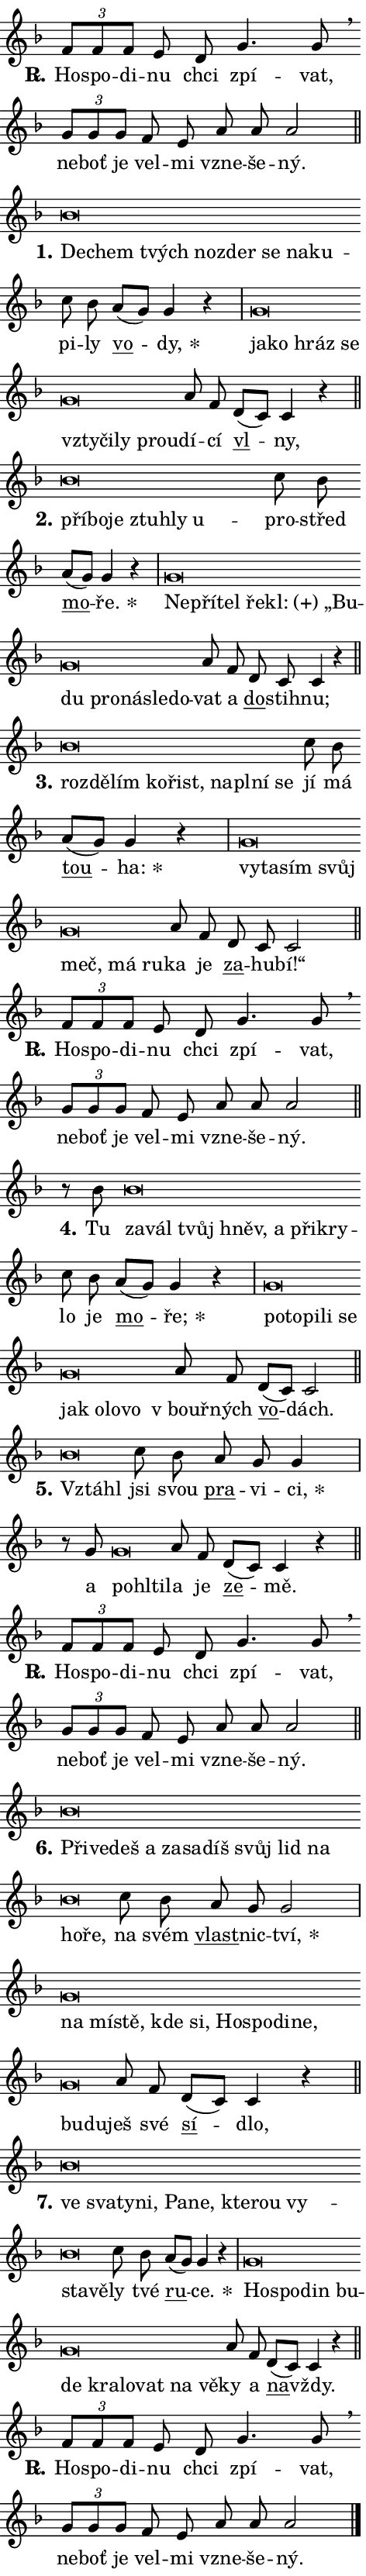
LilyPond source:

\version "2.24.0"
\header { tagline = "" }
\paper {
  indent = 0\cm
  top-margin = 0\cm
  right-margin = 0.13\cm % to fit lyric hyphens
  bottom-margin = 0\cm
  left-margin = 0\cm
  paper-width = 8\cm
  page-breaking = #ly:one-page-breaking
  system-system-spacing.basic-distance = #11
  score-system-spacing.basic-distance = #11
  ragged-last = ##f
}


%% Author: Thomas Morley
%% https://lists.gnu.org/archive/html/lilypond-user/2020-05/msg00002.html
#(define (line-position grob)
"Returns position of @var[grob} in current system:
   @code{'start}, if at first time-step
   @code{'end}, if at last time-step
   @code{'middle} otherwise
"
  (let* ((col (ly:item-get-column grob))
         (ln (ly:grob-object col 'left-neighbor))
         (rn (ly:grob-object col 'right-neighbor))
         (col-to-check-left (if (ly:grob? ln) ln col))
         (col-to-check-right (if (ly:grob? rn) rn col))
         (break-dir-left
           (and
             (ly:grob-property col-to-check-left 'non-musical #f)
             (ly:item-break-dir col-to-check-left)))
         (break-dir-right
           (and
             (ly:grob-property col-to-check-right 'non-musical #f)
             (ly:item-break-dir col-to-check-right))))
        (cond ((eqv? 1 break-dir-left) 'start)
              ((eqv? -1 break-dir-right) 'end)
              (else 'middle))))

#(define (tranparent-at-line-position vctor)
  (lambda (grob)
  "Relying on @code{line-position} select the relevant enry from @var{vctor}.
Used to determine transparency,"
    (case (line-position grob)
      ((end) (not (vector-ref vctor 0)))
      ((middle) (not (vector-ref vctor 1)))
      ((start) (not (vector-ref vctor 2))))))

noteHeadBreakVisibility =
#(define-music-function (break-visibility)(vector?)
"Makes @code{NoteHead}s transparent relying on @var{break-visibility}"
#{
  \override NoteHead.transparent =
    #(tranparent-at-line-position break-visibility)
#})

#(define delete-ledgers-for-transparent-note-heads
  (lambda (grob)
    "Reads whether a @code{NoteHead} is transparent.
If so this @code{NoteHead} is removed from @code{'note-heads} from
@var{grob}, which is supposed to be @code{LedgerLineSpanner}.
As a result ledgers are not printed for this @code{NoteHead}"
    (let* ((nhds-array (ly:grob-object grob 'note-heads))
           (nhds-list
             (if (ly:grob-array? nhds-array)
                 (ly:grob-array->list nhds-array)
                 '()))
           ;; Relies on the transparent-property being done before
           ;; Staff.LedgerLineSpanner.after-line-breaking is executed.
           ;; This is fragile ...
           (to-keep
             (remove
               (lambda (nhd)
                 (ly:grob-property nhd 'transparent #f))
               nhds-list)))
      ;; TODO find a better method to iterate over grob-arrays, similiar
      ;; to filter/remove etc for lists
      ;; For now rebuilt from scratch
      (set! (ly:grob-object grob 'note-heads)  '())
      (for-each
        (lambda (nhd)
          (ly:pointer-group-interface::add-grob grob 'note-heads nhd))
        to-keep))))

squashNotes = {
  \override NoteHead.X-extent = #'(-0.2 . 0.2)
  \override NoteHead.Y-extent = #'(-0.75 . 0)
  \override NoteHead.stencil =
    #(lambda (grob)
       (let ((pos (ly:grob-property grob 'staff-position)))
         (begin
           (if (< pos -7) (display "ERROR: Lower brevis then expected\n") (display ""))
           (if (<= pos -6) ly:text-interface::print ly:note-head::print))))
}
unSquashNotes = {
  \revert NoteHead.X-extent
  \revert NoteHead.Y-extent
  \revert NoteHead.stencil
}

hideNotes = \noteHeadBreakVisibility #begin-of-line-visible
unHideNotes = \noteHeadBreakVisibility #all-visible

% work-around for resetting accidentals
% https://lilypond.org/doc/v2.23/Documentation/notation/displaying-rhythms#unmetered-music
cadenzaMeasure = {
  \cadenzaOff
  \partial 1024 s1024
  \cadenzaOn
}

#(define-markup-command (accent layout props text) (markup?)
  "Underline accented syllable"
  (interpret-markup layout props
    #{\markup \override #'(offset . 4.3) \underline { #text }#}))

responsum = \markup \concat {
  "R" \hspace #-1.05 \path #0.1 #'((moveto 0 0.07) (lineto 0.9 0.8)) \hspace #0.05 "."
}

spaceSize = #0.6828661417322834 % exact space size for TeX Gyre Schola

\layout {
  \context {
    \Staff
    \remove "Time_signature_engraver"
    \override LedgerLineSpanner.after-line-breaking = #delete-ledgers-for-transparent-note-heads
  }
  \context {
    \Lyrics {
      \override LyricSpace.minimum-distance = \spaceSize
      \override LyricText.font-name = #"TeX Gyre Schola"
      \override LyricText.font-size = 1
      \override StanzaNumber.font-name = #"TeX Gyre Schola Bold"
      \override StanzaNumber.font-size = 1
    }
  }
  \context {
    \Score 
    \override NoteHead.text =
      #(lambda (grob) 
        (let ((pos (ly:grob-property grob 'staff-position)))
          #{\markup {
            \combine
              \halign #-0.55 \raise #(if (= pos -6) 0 0.5) \override #'(thickness . 2) \draw-line #'(3.2 . 0)
              \musicglyph "noteheads.sM1"
          }#}))
  }
}

% magnetic-lyrics.ily
%
%   written by
%     Jean Abou Samra <jean@abou-samra.fr>
%     Werner Lemberg <wl@gnu.org>
%
%   adapted by
%     Jiri Hon <jiri.hon@gmail.com>
%
% Version 2022-Apr-15

% https://www.mail-archive.com/lilypond-user@gnu.org/msg149350.html

#(define (Left_hyphen_pointer_engraver context)
   "Collect syllable-hyphen-syllable occurrences in lyrics and store
them in properties.  This engraver only looks to the left.  For
example, if the lyrics input is @code{foo -- bar}, it does the
following.

@itemize @bullet
@item
Set the @code{text} property of the @code{LyricHyphen} grob between
@q{foo} and @q{bar} to @code{foo}.

@item
Set the @code{left-hyphen} property of the @code{LyricText} grob with
text @q{foo} to the @code{LyricHyphen} grob between @q{foo} and
@q{bar}.
@end itemize

Use this auxiliary engraver in combination with the
@code{lyric-@/text::@/apply-@/magnetic-@/offset!} hook."
   (let ((hyphen #f)
         (text #f))
     (make-engraver
      (acknowledgers
       ((lyric-syllable-interface engraver grob source-engraver)
        (set! text grob)))
      (end-acknowledgers
       ((lyric-hyphen-interface engraver grob source-engraver)
        ;(when (not (grob::has-interface grob 'lyric-space-interface))
          (set! hyphen grob)));)
      ((stop-translation-timestep engraver)
       (when (and text hyphen)
         (ly:grob-set-object! text 'left-hyphen hyphen))
       (set! text #f)
       (set! hyphen #f)))))

#(define (lyric-text::apply-magnetic-offset! grob)
   "If the space between two syllables is less than the value in
property @code{LyricText@/.details@/.squash-threshold}, move the right
syllable to the left so that it gets concatenated with the left
syllable.

Use this function as a hook for
@code{LyricText@/.after-@/line-@/breaking} if the
@code{Left_@/hyphen_@/pointer_@/engraver} is active."
   (let ((hyphen (ly:grob-object grob 'left-hyphen #f)))
     (when hyphen
       (let ((left-text (ly:spanner-bound hyphen LEFT)))
         (when (grob::has-interface left-text 'lyric-syllable-interface)
           (let* ((common (ly:grob-common-refpoint grob left-text X))
                  (this-x-ext (ly:grob-extent grob common X))
                  (left-x-ext
                   (begin
                     ;; Trigger magnetism for left-text.
                     (ly:grob-property left-text 'after-line-breaking)
                     (ly:grob-extent left-text common X)))
                  ;; `delta` is the gap width between two syllables.
                  (delta (- (interval-start this-x-ext)
                            (interval-end left-x-ext)))
                  (details (ly:grob-property grob 'details))
                  (threshold (assoc-get 'squash-threshold details 0.2)))
             (when (< delta threshold)
               (let* (;; We have to manipulate the input text so that
                      ;; ligatures crossing syllable boundaries are not
                      ;; disabled.  For languages based on the Latin
                      ;; script this is essentially a beautification.
                      ;; However, for non-Western scripts it can be a
                      ;; necessity.
                      (lt (ly:grob-property left-text 'text))
                      (rt (ly:grob-property grob 'text))
                      (is-space (grob::has-interface hyphen 'lyric-space-interface))
                      (space (if is-space " " ""))
                      (extra-delta (if is-space spaceSize 0))
                      ;; Append new syllable.
                      (ltrt-space (if (and (string? lt) (string? rt))
                                (string-append lt space rt)
                                (make-concat-markup (list lt space rt))))
                      ;; Right-align `ltrt` to the right side.
                      (ltrt-space-markup (grob-interpret-markup
                               grob
                               (make-translate-markup
                                (cons (interval-length this-x-ext) 0)
                                (make-right-align-markup ltrt-space)))))
                 (begin
                   ;; Don't print `left-text`.
                   (ly:grob-set-property! left-text 'stencil #f)
                   ;; Set text and stencil (which holds all collected
                   ;; syllables so far) and shift it to the left.
                   (ly:grob-set-property! grob 'text ltrt-space)
                   (ly:grob-set-property! grob 'stencil ltrt-space-markup)
                   (ly:grob-translate-axis! grob (- (- delta extra-delta)) X))))))))))


#(define (lyric-hyphen::displace-bounds-first grob)
   ;; Make very sure this callback isn't triggered too early.
   (let ((left (ly:spanner-bound grob LEFT))
         (right (ly:spanner-bound grob RIGHT)))
     (ly:grob-property left 'after-line-breaking)
     (ly:grob-property right 'after-line-breaking)
     (ly:lyric-hyphen::print grob)))

squashThreshold = #0.4

\layout {
  \context {
    \Lyrics
    \consists #Left_hyphen_pointer_engraver
    \override LyricText.after-line-breaking =
      #lyric-text::apply-magnetic-offset!
    \override LyricHyphen.stencil = #lyric-hyphen::displace-bounds-first
    \override LyricText.details.squash-threshold = \squashThreshold
    \override LyricHyphen.minimum-distance = 0
    \override LyricHyphen.minimum-length = \squashThreshold
  }
}

squashText = \override LyricText.details.squash-threshold = 9999
unSquashText = \override LyricText.details.squash-threshold = \squashThreshold

leftText = \override LyricText.self-alignment-X = #LEFT
unLeftText = \revert LyricText.self-alignment-X

starOffset = #(lambda (grob) 
                (let ((x_offset (ly:self-alignment-interface::aligned-on-x-parent grob)))
                  (if (= x_offset 0) 0 (+ x_offset 1.2))))

star = #(define-music-function (syllable)(string?)
"Append star separator at the end of a syllable"
#{
  \once \override LyricText.X-offset = #starOffset
  \lyricmode { \markup {
    #syllable
    \override #'((font-name . "TeX Gyre Schola Bold")) \hspace #0.2 \lower #0.65 \larger "*"
  } }
#})

starAccent = #(define-music-function (syllable)(string?)
"Append star separator at the end of a syllable and make accent"
#{
  \once \override LyricText.X-offset = #starOffset
  \lyricmode { \markup {
    \accent #syllable
    \override #'((font-name . "TeX Gyre Schola Bold")) \hspace #0.2 \lower #0.65 \larger "*"
  } }
#})

breath = #(define-music-function (syllable)(string?)
"Append breathing indicator at the end of a syllable"
#{
  \lyricmode { \markup { #syllable "+" } }
#})

optionalBreath = #(define-music-function (syllable)(string?)
"Append optional breathing indicator at the end of a syllable"
#{
  \lyricmode { \markup { #syllable "(+)" } }
#})


\score {
    <<
        \new Voice = "melody" { \cadenzaOn \key f \major \relative { \tuplet 3/2 { f'8[ f f] } e d g4. g8 \breathe \bar "" \tuplet 3/2 { g[ g g] } \bar "" f e \bar "" a a a2 \cadenzaMeasure \bar "||" \break } }
        \new Lyrics \lyricsto "melody" { \lyricmode { \set stanza = \responsum
Ho -- spo -- di -- nu chci zpí -- vat, ne -- boť je vel -- mi vzne -- še -- ný. } }
    >>
    \layout {}
}

\score {
    <<
        \new Voice = "melody" { \cadenzaOn \key f \major \relative { \squashNotes bes'\breve*1/16 \hideNotes \breve*1/16 \bar "" \breve*1/16 \bar "" \breve*1/16 \bar "" \breve*1/16 \bar "" \breve*1/16 \bar "" \breve*1/16 \breve*1/16 \bar "" \unHideNotes \unSquashNotes c8 bes \bar "" a[( g)] g4 r \cadenzaMeasure \bar "|" \squashNotes g\breve*1/16 \hideNotes \breve*1/16 \bar "" \breve*1/16 \bar "" \breve*1/16 \bar "" \breve*1/16 \bar "" \breve*1/16 \bar "" \breve*1/16 \breve*1/16 \bar "" \unHideNotes \unSquashNotes a8 f \bar "" d[( c)] c4 r \cadenzaMeasure \bar "||" \break } }
        \new Lyrics \lyricsto "melody" { \lyricmode { \set stanza = "1."
\leftText De -- \squashText chem tvých no -- zder se na -- ku -- \unLeftText \unSquashText pi -- ly \markup \accent vo -- \star dy, \leftText ja -- \squashText ko hráz se vzty -- či -- ly prou -- \unLeftText \unSquashText dí -- cí \markup \accent vl -- ny, } }
    >>
    \layout {}
}

\score {
    <<
        \new Voice = "melody" { \cadenzaOn \key f \major \relative { \squashNotes bes'\breve*1/16 \hideNotes \breve*1/16 \bar "" \breve*1/16 \bar "" \breve*1/16 \bar "" \breve*1/16 \breve*1/16 \bar "" \unHideNotes \unSquashNotes c8 bes \bar "" a[( g)] g4 r \cadenzaMeasure \bar "|" \squashNotes g\breve*1/16 \hideNotes \breve*1/16 \bar "" \breve*1/16 \bar "" \breve*1/16 \bar "" \breve*1/16 \bar "" \breve*1/16 \bar "" \breve*1/16 \bar "" \breve*1/16 \bar "" \breve*1/16 \bar "" \breve*1/16 \breve*1/16 \bar "" \unHideNotes \unSquashNotes a8 f \bar "" d c c4 r \cadenzaMeasure \bar "||" \break } }
        \new Lyrics \lyricsto "melody" { \lyricmode { \set stanza = "2."
\leftText pří -- \squashText bo -- je ztuh -- ly u -- \unLeftText \unSquashText pro -- střed \markup \accent mo -- \star ře. \leftText Ne -- \squashText pří -- tel ře -- \optionalBreath kl: „Bu -- du pro -- ná -- sle -- do -- \unLeftText \unSquashText vat a \markup \accent do -- stih -- nu; } }
    >>
    \layout {}
}

\score {
    <<
        \new Voice = "melody" { \cadenzaOn \key f \major \relative { \squashNotes bes'\breve*1/16 \hideNotes \breve*1/16 \bar "" \breve*1/16 \bar "" \breve*1/16 \bar "" \breve*1/16 \bar "" \breve*1/16 \bar "" \breve*1/16 \bar "" \breve*1/16 \breve*1/16 \bar "" \unHideNotes \unSquashNotes c8 bes \bar "" a[( g)] g4 r \cadenzaMeasure \bar "|" \squashNotes g\breve*1/16 \hideNotes \breve*1/16 \bar "" \breve*1/16 \bar "" \breve*1/16 \bar "" \breve*1/16 \bar "" \breve*1/16 \breve*1/16 \bar "" \unHideNotes \unSquashNotes a8 f \bar "" d c c2 \cadenzaMeasure \bar "||" \break } }
        \new Lyrics \lyricsto "melody" { \lyricmode { \set stanza = "3."
\leftText roz -- \squashText dě -- lím ko -- řist, na -- pl -- ní se \unLeftText \unSquashText jí má \markup \accent tou -- \star ha: \leftText vy -- \squashText ta -- sím svůj meč, má ru -- \unLeftText \unSquashText ka je \markup \accent za -- hu -- bí!“ } }
    >>
    \layout {}
}

\score {
    <<
        \new Voice = "melody" { \cadenzaOn \key f \major \relative { \tuplet 3/2 { f'8[ f f] } e d g4. g8 \breathe \bar "" \tuplet 3/2 { g[ g g] } \bar "" f e \bar "" a a a2 \cadenzaMeasure \bar "||" \break } }
        \new Lyrics \lyricsto "melody" { \lyricmode { \set stanza = \responsum
Ho -- spo -- di -- nu chci zpí -- vat, ne -- boť je vel -- mi vzne -- še -- ný. } }
    >>
    \layout {}
}

\score {
    <<
        \new Voice = "melody" { \cadenzaOn \key f \major \relative { r8 bes'8 \squashNotes bes\breve*1/16 \hideNotes \breve*1/16 \bar "" \breve*1/16 \bar "" \breve*1/16 \bar "" \breve*1/16 \bar "" \breve*1/16 \breve*1/16 \bar "" \unHideNotes \unSquashNotes c8 bes \bar "" a[( g)] g4 r \cadenzaMeasure \bar "|" \squashNotes g\breve*1/16 \hideNotes \breve*1/16 \bar "" \breve*1/16 \bar "" \breve*1/16 \bar "" \breve*1/16 \bar "" \breve*1/16 \bar "" \breve*1/16 \bar "" \breve*1/16 \breve*1/16 \bar "" \unHideNotes \unSquashNotes a8 f \bar "" d[( c)] c2 \cadenzaMeasure \bar "||" \break } }
        \new Lyrics \lyricsto "melody" { \lyricmode { \set stanza = "4."
Tu \leftText za -- \squashText vál tvůj hněv, a při -- kry -- \unLeftText \unSquashText lo je \markup \accent mo -- \star ře; \leftText po -- \squashText to -- pi -- li se jak o -- lo -- vo \unLeftText \unSquashText "v bouř" -- ných \markup \accent vo -- dách. } }
    >>
    \layout {}
}

\score {
    <<
        \new Voice = "melody" { \cadenzaOn \key f \major \relative { \squashNotes bes'\breve*1/16 \hideNotes \breve*1/16 \bar "" \unHideNotes \unSquashNotes c8 bes \bar "" a g g4 \cadenzaMeasure \bar "|" r8 g8 \squashNotes g\breve*1/16 \hideNotes \breve*1/16 \breve*1/16 \bar "" \unHideNotes \unSquashNotes a8 f \bar "" d[( c)] c4 r \cadenzaMeasure \bar "||" \break } }
        \new Lyrics \lyricsto "melody" { \lyricmode { \set stanza = "5."
\leftText Vztá -- \squashText hl \unLeftText \unSquashText jsi svou \markup \accent pra -- vi -- \star ci, a \leftText po -- \squashText hl -- ti -- \unLeftText \unSquashText la je \markup \accent ze -- mě. } }
    >>
    \layout {}
}

\score {
    <<
        \new Voice = "melody" { \cadenzaOn \key f \major \relative { \tuplet 3/2 { f'8[ f f] } e d g4. g8 \breathe \bar "" \tuplet 3/2 { g[ g g] } \bar "" f e \bar "" a a a2 \cadenzaMeasure \bar "||" \break } }
        \new Lyrics \lyricsto "melody" { \lyricmode { \set stanza = \responsum
Ho -- spo -- di -- nu chci zpí -- vat, ne -- boť je vel -- mi vzne -- še -- ný. } }
    >>
    \layout {}
}

\score {
    <<
        \new Voice = "melody" { \cadenzaOn \key f \major \relative { \squashNotes bes'\breve*1/16 \hideNotes \breve*1/16 \bar "" \breve*1/16 \bar "" \breve*1/16 \bar "" \breve*1/16 \bar "" \breve*1/16 \bar "" \breve*1/16 \bar "" \breve*1/16 \bar "" \breve*1/16 \bar "" \breve*1/16 \bar "" \breve*1/16 \breve*1/16 \bar "" \unHideNotes \unSquashNotes c8 bes \bar "" a g g2 \cadenzaMeasure \bar "|" \squashNotes g\breve*1/16 \hideNotes \breve*1/16 \bar "" \breve*1/16 \bar "" \breve*1/16 \bar "" \breve*1/16 \bar "" \breve*1/16 \bar "" \breve*1/16 \bar "" \breve*1/16 \bar "" \breve*1/16 \bar "" \breve*1/16 \breve*1/16 \bar "" \unHideNotes \unSquashNotes a8 f \bar "" d[( c)] c4 r \cadenzaMeasure \bar "||" \break } }
        \new Lyrics \lyricsto "melody" { \lyricmode { \set stanza = "6."
\leftText Při -- \squashText ve -- deš a za -- sa -- díš svůj lid na ho -- ře, \unLeftText \unSquashText na svém \markup \accent vlast -- nic -- \star tví, \leftText na \squashText mí -- stě, kde si, Ho -- spo -- di -- ne, bu -- du -- \unLeftText \unSquashText ješ své \markup \accent sí -- dlo, } }
    >>
    \layout {}
}

\score {
    <<
        \new Voice = "melody" { \cadenzaOn \key f \major \relative { \squashNotes bes'\breve*1/16 \hideNotes \breve*1/16 \bar "" \breve*1/16 \bar "" \breve*1/16 \bar "" \breve*1/16 \bar "" \breve*1/16 \bar "" \breve*1/16 \bar "" \breve*1/16 \bar "" \breve*1/16 \bar "" \breve*1/16 \breve*1/16 \bar "" \unHideNotes \unSquashNotes c8 bes \bar "" a[( g)] g4 r \cadenzaMeasure \bar "|" \squashNotes g\breve*1/16 \hideNotes \breve*1/16 \bar "" \breve*1/16 \bar "" \breve*1/16 \bar "" \breve*1/16 \bar "" \breve*1/16 \bar "" \breve*1/16 \bar "" \breve*1/16 \bar "" \breve*1/16 \breve*1/16 \bar "" \unHideNotes \unSquashNotes a8 f \bar "" d[( c)] c4 r \cadenzaMeasure \bar "||" \break } }
        \new Lyrics \lyricsto "melody" { \lyricmode { \set stanza = "7."
\leftText ve \squashText sva -- ty -- ni, Pa -- ne, kte -- rou vy -- sta -- vě -- \unLeftText \unSquashText ly tvé \markup \accent ru -- \star ce. \leftText Ho -- \squashText spo -- din bu -- de kra -- lo -- vat na vě -- \unLeftText \unSquashText ky a \markup \accent na -- vždy. } }
    >>
    \layout {}
}

\score {
    <<
        \new Voice = "melody" { \cadenzaOn \key f \major \relative { \tuplet 3/2 { f'8[ f f] } e d g4. g8 \breathe \bar "" \tuplet 3/2 { g[ g g] } \bar "" f e \bar "" a a a2 \cadenzaMeasure \bar "||" \break } \bar "|." }
        \new Lyrics \lyricsto "melody" { \lyricmode { \set stanza = \responsum
Ho -- spo -- di -- nu chci zpí -- vat, ne -- boť je vel -- mi vzne -- še -- ný. } }
    >>
    \layout {}
}
